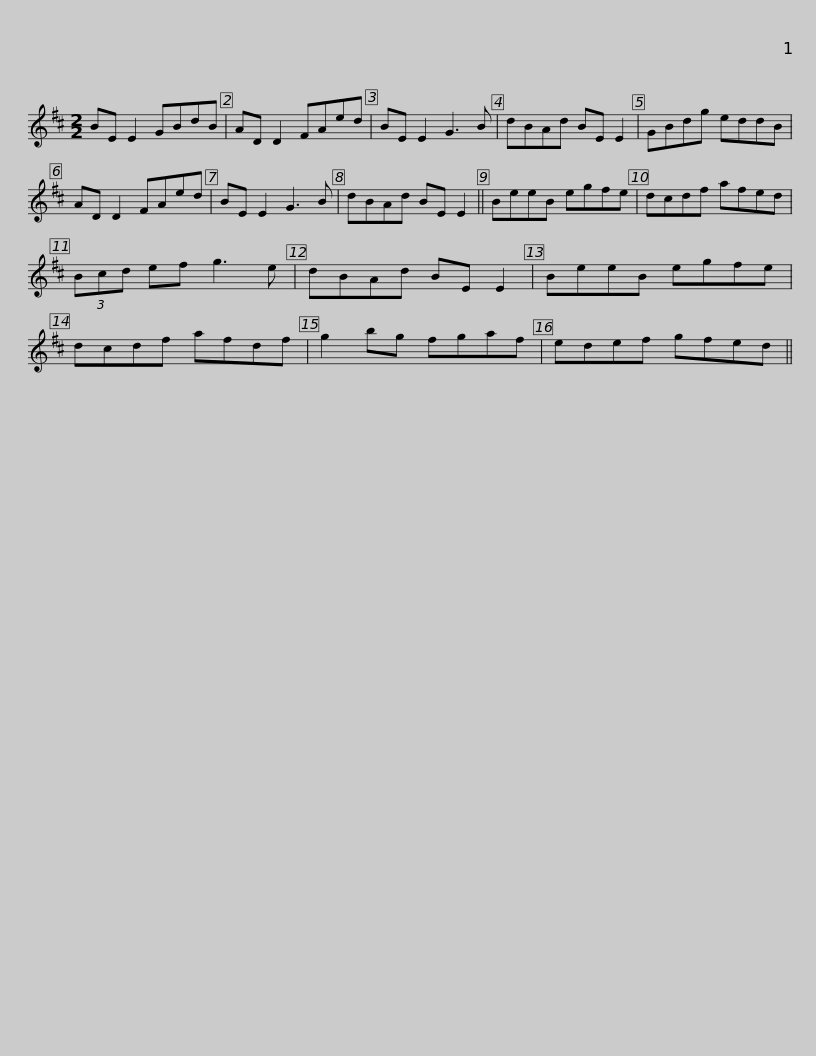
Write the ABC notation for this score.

X:1
L:1/8
M:2/2
I:linebreak $
K:D
V:1 treble
V:1
 BE E2 GBdB | AD D2 FAed | BE E2 G3 B | dBAd BE E2 | GBdg eddB | %5
 AD D2 FAed |$ BE E2 G3 B | dBAd BE E2 || BeeB egfe | dcdf afed | %10
 (3Bcd ef g3 e | dBAd BE E2 |$ BeeB egfe | dcdf afdf | g2 bg fgaf | %15
 edef gfed || %16
